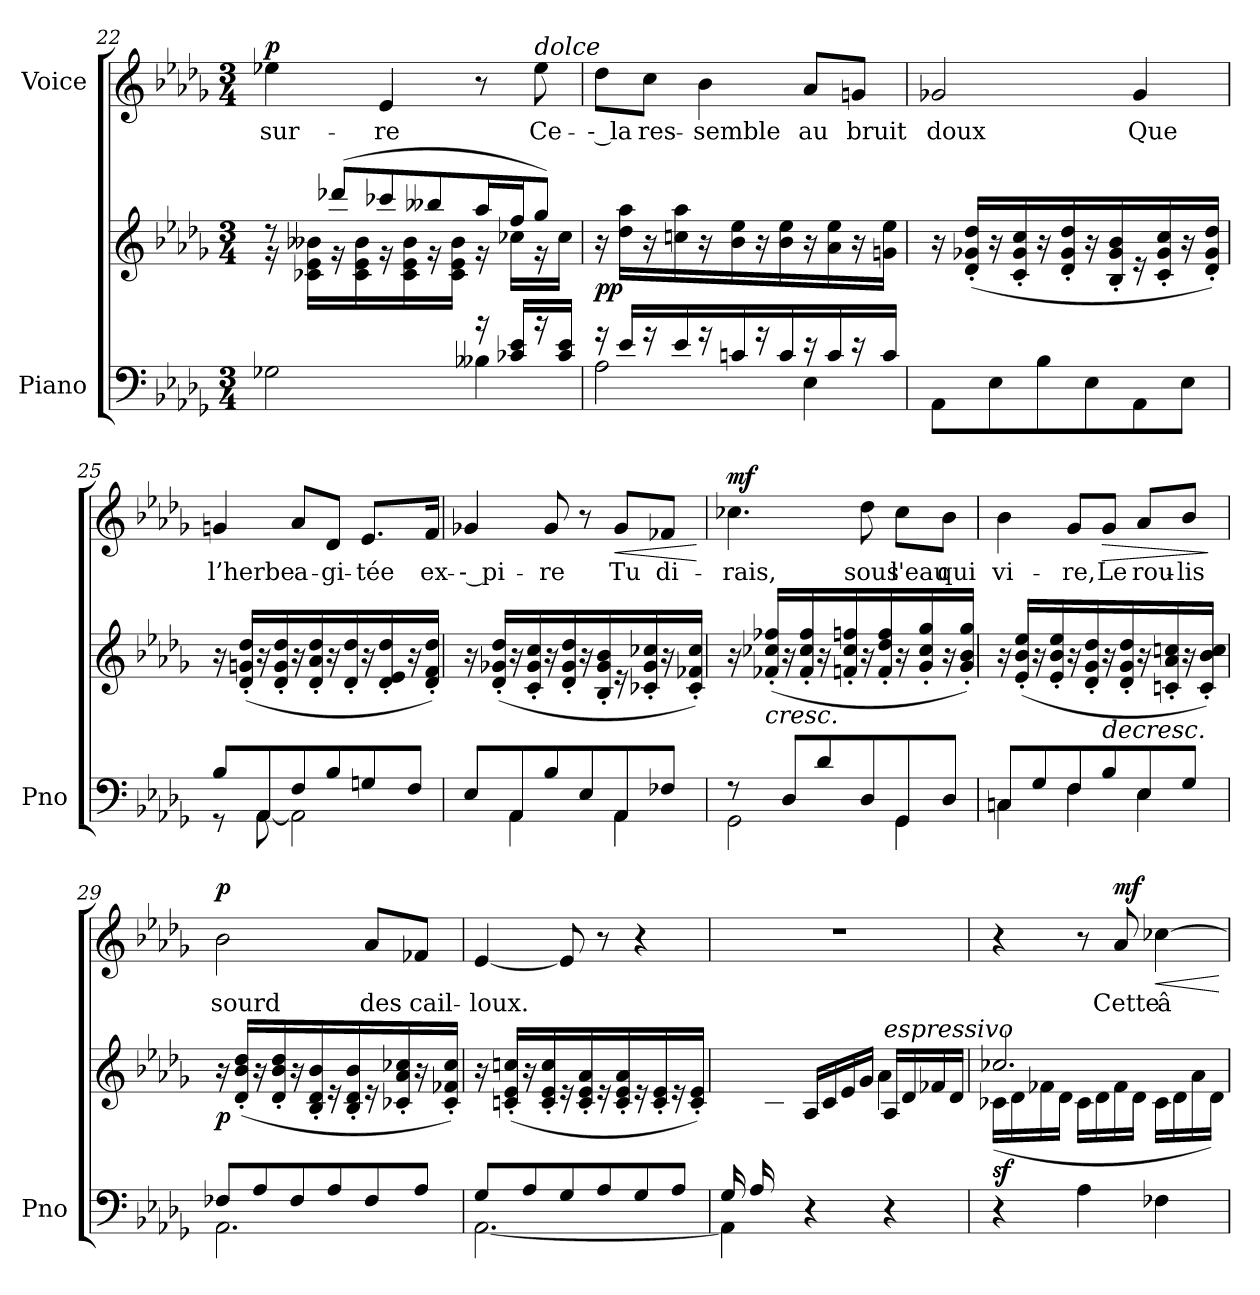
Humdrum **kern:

**kern	**kern	**dynam	**kern	**text	**dynam
*part2	*part2	*part2	*part1	*part1	*part1
*staff3	*staff2	*staff2/3	*staff1	*staff1	*staff1
*I"Piano	*	*	*I"Voice	*	*
*I'Pno	*	*	*	*	*
*clefF4	*clefG2	*	*clefG2	*	*
*k[b-e-a-d-g-]	*k[b-e-a-d-g-]	*	*k[b-e-a-d-g-]	*	*
*M3/4	*M3/4	*	*M3/4	*	*
=22	=22	=22	=22	=22	=22
*^	*^	*	*	*	*
!	!	!	!	!	!	!LO:LY:b	!LO:DY:a
2G-X\	4rBByy	8rdd	16r	.	4ee-X\	-sur-	p
.	.	.	16c-X\ 16e-\ 16b--X\LL	.	.	.	.
.	.	(>8ddd-X/L	16r	.	.	.	.
.	.	.	16c-\ 16e-\ 16b--\	.	.	.	.
!	!	!	!	!	!	!LO:LY:b	!
.	8rBByy	8ccc-X/	16r	.	4e-/	-re	.
.	.	.	16c-\ 16e-\ 16b--\	.	.	.	.
.	16rBByy	8bb--X/	16r	.	.	.	.
.	16rBByy	.	16c-\ 16e-\ 16b--\JJ	.	.	.	.
16r	4B--X\	16aa-/L	16r	.	8r	.	.
16c-X/ 16e-/LL	.	16ff/J	16cc-X\LL	.	.	.	.
!	!	!	!	!	!LO:TX:a:i:t=dolce	!	!
!	!	!	!	!	!	!LO:LY:b	!
16r	.	8gg-/J)	16r	.	8ee-\	Ce-	.
16c-/ 16e-/JJ	.	.	16cc-\JJ	.	.	.	.
!!LO:LB:g=z
=23	=23	=23	=23	=23	=23	=23	=23
!	!	!	!	!LO:DY:b	!	!LO:LY:b	!
*	*	*v	*v	*	*	*	*
16r	2A-\	16r	pp	8dd-\L	-- la	.
16e-/LL	.	16dd-\ 16aa-\LL	.	.	.	.
!	!	!	!	!	!LO:LY:b	!
16r	.	16r	.	8cc\J	res-	.
16e-/	.	16ccn\ 16aa-\	.	.	.	.
!	!	!	!	!	!LO:LY:b	!
16r	.	16r	.	4b-\	-semble	.
16cn/	.	16b-\ 16ee-\	.	.	.	.
16r	.	16r	.	.	.	.
16c/	.	16b-\ 16ee-\	.	.	.	.
!	!	!	!	!	!LO:LY:b	!
16r	4E-\	16r	.	8a-/L	au	.
16c/	.	16a-\ 16ee-\	.	.	.	.
!	!	!	!	!	!LO:LY:b	!
16r	.	16r	.	8gn/J	bruit	.
16c/JJ	.	16gn\ 16ee-\JJ	.	.	.	.
*v	*v	*	*	*	*	*
=24	=24	=24	=24	=24	=24
!	!	!	!	!LO:LY:b	!
8AA-\L	16r	.	2g-X/	doux	.
.	(<16d-/' 16g-X/' 16dd-/'LL	.	.	.	.
8E-\	16r	.	.	.	.
.	16c/' 16g-/' 16cc/'	.	.	.	.
8B-\	16r	.	.	.	.
.	16d-/' 16g-/' 16dd-/'	.	.	.	.
8E-\	16r	.	.	.	.
.	16B-/' 16g-/' 16b-/'	.	.	.	.
!	!	!	!	!LO:LY:b	!
8AA-\	16r	.	4g-/	Que	.
.	16c/' 16g-/' 16cc/'	.	.	.	.
8E-\J	16r	.	.	.	.
.	16d-/' 16g-/' 16dd-/'JJ)	.	.	.	.
=25	=25	=25	=25	=25	=25
*^	*	*	*	*	*
!	!	!	!	!	!LO:LY:b	!
8B-/L	8r	16r	.	4gn/	l’herbe	.
.	.	(<16d-/' 16gn/' 16dd-/'LL	.	.	.	.
8AA-/	[8AA-\	16r	.	.	.	.
.	.	16d-/' 16g/' 16dd-/'	.	.	.	.
!	!	!	!	!	!LO:LY:b	!
8F/	2AA-\]	16r	.	8a-/L	a-	.
.	.	16d-/' 16a-/' 16dd-/'	.	.	.	.
!	!	!	!	!	!LO:LY:b	!
8B-/	.	16r	.	8d-/J	-gi-	.
.	.	16d-/' 16dd-/'	.	.	.	.
!	!	!	!	!	!LO:LY:b	!
8Gn/	.	16r	.	8.e-/L	-tée	.
.	.	16d-/' 16e-/' 16dd-/'	.	.	.	.
8F/J	.	16r	.	.	.	.
!	!	!	!	!	!LO:LY:b	!
.	.	16d-/' 16f/' 16dd-/'JJ)	.	16f/Jk	ex-	.
!!LO:LB:g=z
=26	=26	=26	=26	=26	=26	=26
!	!	!	!	!	!LO:LY:b	!
8E-/L	8ryy	16r	.	4g-X/	-- pi-	.
.	.	(<16d-/' 16g-X/' 16dd-/'LL	.	.	.	.
8AA-/	4AA-\	16r	.	.	.	.
.	.	16c/' 16g-/' 16cc/'	.	.	.	.
!	!	!	!	!	!LO:LY:b	!
8B-/	.	16r	.	8g-/	-re	.
.	.	16d-/' 16g-/' 16dd-/'	.	.	.	.
8E-/	8ryy	16r	.	8r	.	.
.	.	16B-/' 16g-/' 16b-/'	.	.	.	.
!	!	!	!	!	!LO:LY:b	!LO:HP:b
8AA-/	4AA-\	16r	.	8g-/L	Tu	<
.	.	16c-X/' 16g-/' 16cc-X/'	.	.	.	.
!	!	!	!	!	!LO:LY:b	!
8F-X/J	.	16r	.	8f-X/J	di-	.
.	.	16c-/' 16f-X/' 16cc-/'JJ)	.	.	.	.
*v	*v	*	*	*	*	*
.	.	.	.	.	[
=27	=27	=27	=27	=27	=27
*^	*	*	*	*	*
!	!	!	!	!	!LO:LY:b	!LO:DY:a
8rF	2GG-\	16r	.	4.cc-X\	-rais,	mf
!	!	!	!LO:HP:b	!	!	!
.	.	(<16f-X/' 16cc-X/' 16ff-X/'LL	<	.	.	.
8D-/L	.	16r	.	.	.	.
.	.	16f-/' 16cc-/' 16ff-/'	.	.	.	.
8d-/	.	16r	.	.	.	.
.	.	16fn/' 16cc-/' 16ffn/'	.	.	.	.
!	!	!	!	!	!LO:LY:b	!
8D-/	.	16r	.	8dd-\	sous	.
.	.	16f/' 16dd-/' 16ff/'	.	.	.	.
!	!	!	!	!	!LO:LY:b	!
8GG-/	4GG-\	16r	.	8cc-\L	l'eau	.
.	.	16g-/' 16cc-/' 16gg-/'	.	.	.	.
!	!	!	!	!	!LO:LY:b	!
8D-/J	.	16r	.	8b-\J	qui	.
.	.	16g-/' 16b-/' 16gg-/'JJ)	.	.	.	.
=28	=28	=28	=28	=28	=28	=28
!	!	!	!	!	!LO:LY:b	!
8Cn/L	4C\	16r	.	4b-\	vi-	.
.	.	(<16e-/' 16b-/' 16ee-/'LL	.	.	.	.
8G-/	.	16r	.	.	.	.
.	.	16e-/' 16b-/' 16ee-/'	.	.	.	.
!	!	!	!	!	!LO:LY:b	!
8F/	4F\	16r	.	8g-/L	-re,	.
.	.	16d-/' 16g-/' 16dd-/'	.	.	.	.
!	!	!	!LO:HP:b	!	!LO:LY:b	!LO:HP:b
8B-/	.	16r	>	8g-/J	Le	>
.	.	16d-/' 16g-/' 16dd-/'	.	.	.	.
!	!	!	!	!	!LO:LY:b	!
8E-/	4E-\	16r	.	8a-/L	rou-	.
.	.	16cn/' 16a-/' 16ccn/'	.	.	.	.
!	!	!	!	!	!LO:LY:b	!
8G-/J	.	16r	.	8b-/J	-lis	.
.	.	16c/' 16b-/' 16cc/'JJ)	[	.	.	.
*v	*v	*	*	*	*	*
.	.	.	.	.	]
!!LO:LB:g=z
=29	=29	=29	=29	=29	=29
*^	*	*	*	*	*
!	!	!	!LO:DY:b	!	!LO:LY:b	!LO:DY:a
8F-X/L	2.AA-\	16r	p	2b-\	sourd	p
.	.	(<16d-/' 16b-/' 16dd-/'LL	.	.	.	.
8A-/	.	16r	.	.	.	.
.	.	16d-/' 16b-/' 16dd-/'	.	.	.	.
8F-/	.	16r	.	.	.	.
.	.	16B-/' 16d-/' 16b-/'	.	.	.	.
8A-/	.	16r	.	.	.	.
.	.	16B-/' 16d-/' 16b-/'	.	.	.	.
!	!	!	!	!	!LO:LY:b	!
8F-/	.	16r	.	8a-/L	des	.
.	.	16c-X/' 16a-/' 16cc-X/'	.	.	.	.
!	!	!	!	!	!LO:LY:b	!
8A-/J	.	16r	.	8f-X/J	cail-	.
.	.	16c-/' 16f-X/' 16cc-/'JJ)	.	.	.	.
=30	=30	=30	=30	=30	=30	=30
!	!	!	!	!	!LO:LY:b	!
8G-/L	[2.AA-\	16r	.	[4e-/	-loux.	.
.	.	(<16cn/' 16e-/' 16ccn/'LL	.	.	.	.
8A-/	.	16r	.	.	.	.
.	.	16c/' 16e-/' 16cc/'	.	.	.	.
8G-/	.	16r	.	8e-/]	.	.
.	.	16c/' 16e-/' 16a-/'	.	.	.	.
8A-/	.	16r	.	8r	.	.
.	.	16c/' 16e-/' 16a-/'	.	.	.	.
8G-/	.	16r	.	4r	.	.
.	.	16c/' 16e-/'	.	.	.	.
8A-/J	.	16r	.	.	.	.
.	.	16c/' 16e-/'JJ)	.	.	.	.
=31	=31	=31	=31	=31	=31	=31
*	*^	*^	*	*	*	*
(>16G-/LL	4rFyy	4AA-\]	8ryy	2ryy	.	2.r	.	.
16A-/	.	.	.	.	.	.	.	.
2ryy	.	.	16c\	.	.	.	.	.
.	.	.	16e-\JJ	.	.	.	.	.
.	8rFyy	4r	16A-/LL	.	.	.	.	.
.	.	.	16c/	.	.	.	.	.
.	16rFyy	.	16e-/	.	.	.	.	.
.	16rFyy	.	16g-/JJ)	.	.	.	.	.
!	!	!	!LO:TX:a:i:t=espressivo	!	!	!	!	!
.	4rFyy	4r	16A-/LL	4a-\	.	.	.	.
.	.	.	16d-/	.	.	.	.	.
8ryy	.	.	16f-X/	.	.	.	.	.
.	.	.	16d-/JJ	.	.	.	.	.
*v	*v	*v	*	*	*	*	*	*
*	*v	*v	*	*	*	*
.	.	]	.	.	.
!!LO:PB:g=z
=32	=32	=32	=32	=32	=32
*	*^	*	*	*	*
!	!	!	!LO:DY:b	!	!	!
4r	2.cc-X/	(<16c-X\LL	sf	4r	.	.
.	.	16d-\	.	.	.	.
.	.	16f-X\	.	.	.	.
.	.	16d-\JJ	.	.	.	.
4A-\	.	16c-\LL	.	8r	.	.
.	.	16d-\	.	.	.	.
!	!	!	!	!	!LO:LY:b	!LO:DY:a
.	.	16f-\	.	8a-/	Cette	mf
.	.	16d-\JJ	.	.	.	.
!	!	!	!	!	!LO:LY:b	!LO:HP:b
4F-X\	.	16c-\LL	.	[4cc-X\	â-	<
.	.	16d-\	.	.	.	.
.	.	16a-\	.	.	.	.
.	.	16d-\JJ)	.	.	.	.
*	*v	*v	*	*	*	*
.	.	.	.	.	[
=	=	=	=	=	=
*-	*-	*-	*-	*-	*-
